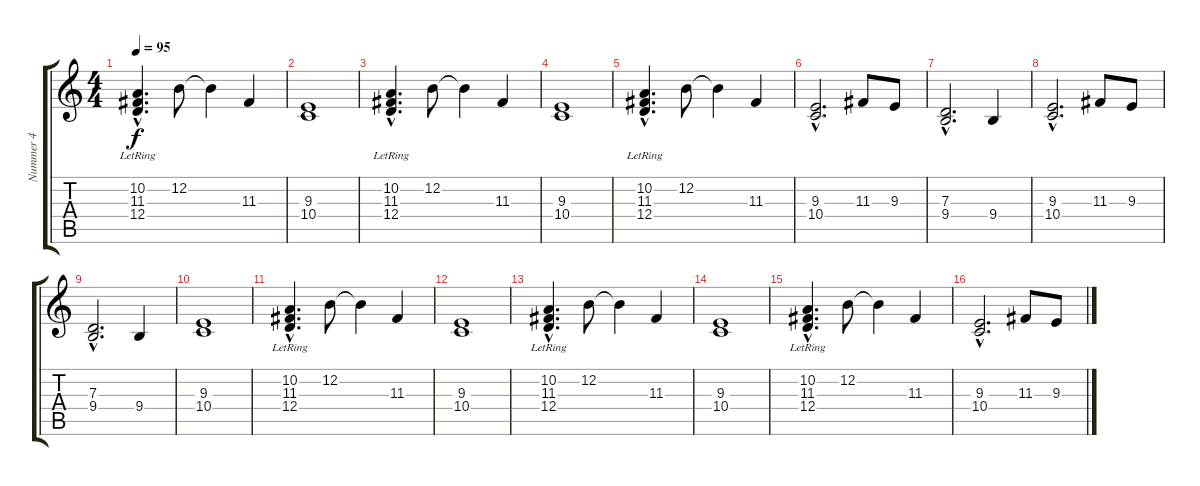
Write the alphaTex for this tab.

\track ("Nummer 4" "Nummer 4") {instrument accordion}
\staff {score tabs}
\tuning (E4 B3 G3 D3 A2 E2) {hide}
\ts (4 4)
\tempo 95
\clef g2
\ks c
(10.2{hac} 11.3{hac lr} 12.4{hac lr}).4{d dy f} 12.2.8 12.2{t}.4 11.3.4 |
(9.3 10.4).1 |
(10.2{hac} 11.3{hac lr} 12.4{hac lr}).4{d} 12.2.8 12.2{t}.4 11.3.4 |
(9.3 10.4).1 |
(10.2{hac} 11.3{hac lr} 12.4{hac lr}).4{d} 12.2.8 12.2{t}.4 11.3.4 |
(9.3{hac} 10.4{hac}).2{d} 11.3.8 9.3.8 |
(7.3{hac} 9.4{hac}).2{d} 9.4.4 |
(9.3{hac} 10.4{hac}).2{d} 11.3.8 9.3.8 |
(7.3{hac} 9.4{hac}).2{d} 9.4.4 |
(9.3 10.4).1 |
(10.2{hac} 11.3{hac lr} 12.4{hac lr}).4{d} 12.2.8 12.2{t}.4 11.3.4 |
(9.3 10.4).1 |
(10.2{hac} 11.3{hac lr} 12.4{hac lr}).4{d} 12.2.8 12.2{t}.4 11.3.4 |
(9.3 10.4).1 |
(10.2{hac} 11.3{hac lr} 12.4{hac lr}).4{d} 12.2.8 12.2{t}.4 11.3.4 |
(9.3{hac} 10.4{hac}).2{d} 11.3.8 9.3.8
